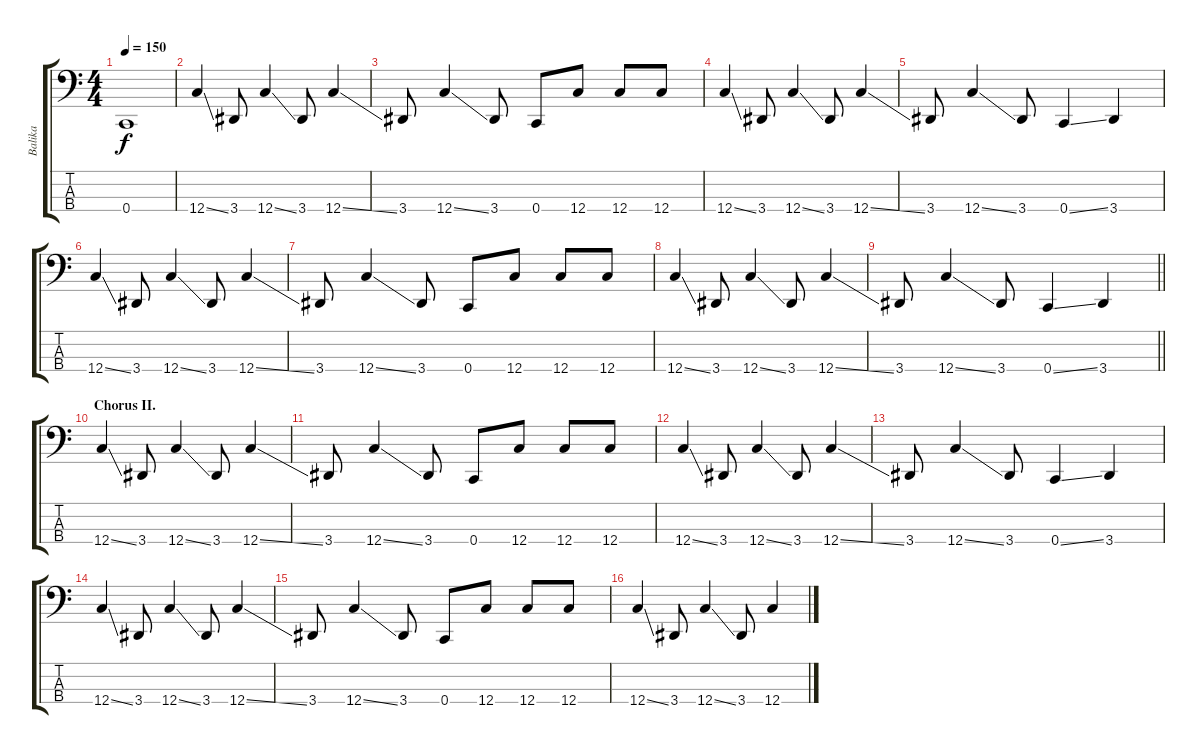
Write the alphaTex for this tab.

\track ("Balika" "Balika") {instrument electricbassfinger}
\staff {score tabs}
\tuning (Eb2 Bb1 F1 C1) {hide}
\ts (4 4)
\tempo 150
\clef f4
\ks c
0.4{t}.1{dy f} |
12.4{ss}.4 3.4.8 12.4{ss}.4 3.4.8 12.4{ss}.4 |
3.4.8 12.4{ss}.4 3.4.8 0.4.8 12.4.8 12.4.8 12.4.8 |
12.4{ss}.4 3.4.8 12.4{ss}.4 3.4.8 12.4{ss}.4 |
3.4.8 12.4{ss}.4 3.4.8 0.4{ss}.4 3.4.4 |
12.4{ss}.4 3.4.8 12.4{ss}.4 3.4.8 12.4{ss}.4 |
3.4.8 12.4{ss}.4 3.4.8 0.4.8 12.4.8 12.4.8 12.4.8 |
12.4{ss}.4 3.4.8 12.4{ss}.4 3.4.8 12.4{ss}.4 |
\barLineRight lightlight
3.4.8 12.4{ss}.4 3.4.8 0.4{ss}.4 3.4.4 |
\section ("" "Chorus II.")
12.4{ss}.4 3.4.8 12.4{ss}.4 3.4.8 12.4{ss}.4 |
3.4.8 12.4{ss}.4 3.4.8 0.4.8 12.4.8 12.4.8 12.4.8 |
12.4{ss}.4 3.4.8 12.4{ss}.4 3.4.8 12.4{ss}.4 |
3.4.8 12.4{ss}.4 3.4.8 0.4{ss}.4 3.4.4 |
12.4{ss}.4 3.4.8 12.4{ss}.4 3.4.8 12.4{ss}.4 |
3.4.8 12.4{ss}.4 3.4.8 0.4.8 12.4.8 12.4.8 12.4.8 |
12.4{ss}.4 3.4.8 12.4{ss}.4 3.4.8 12.4{ss}.4
